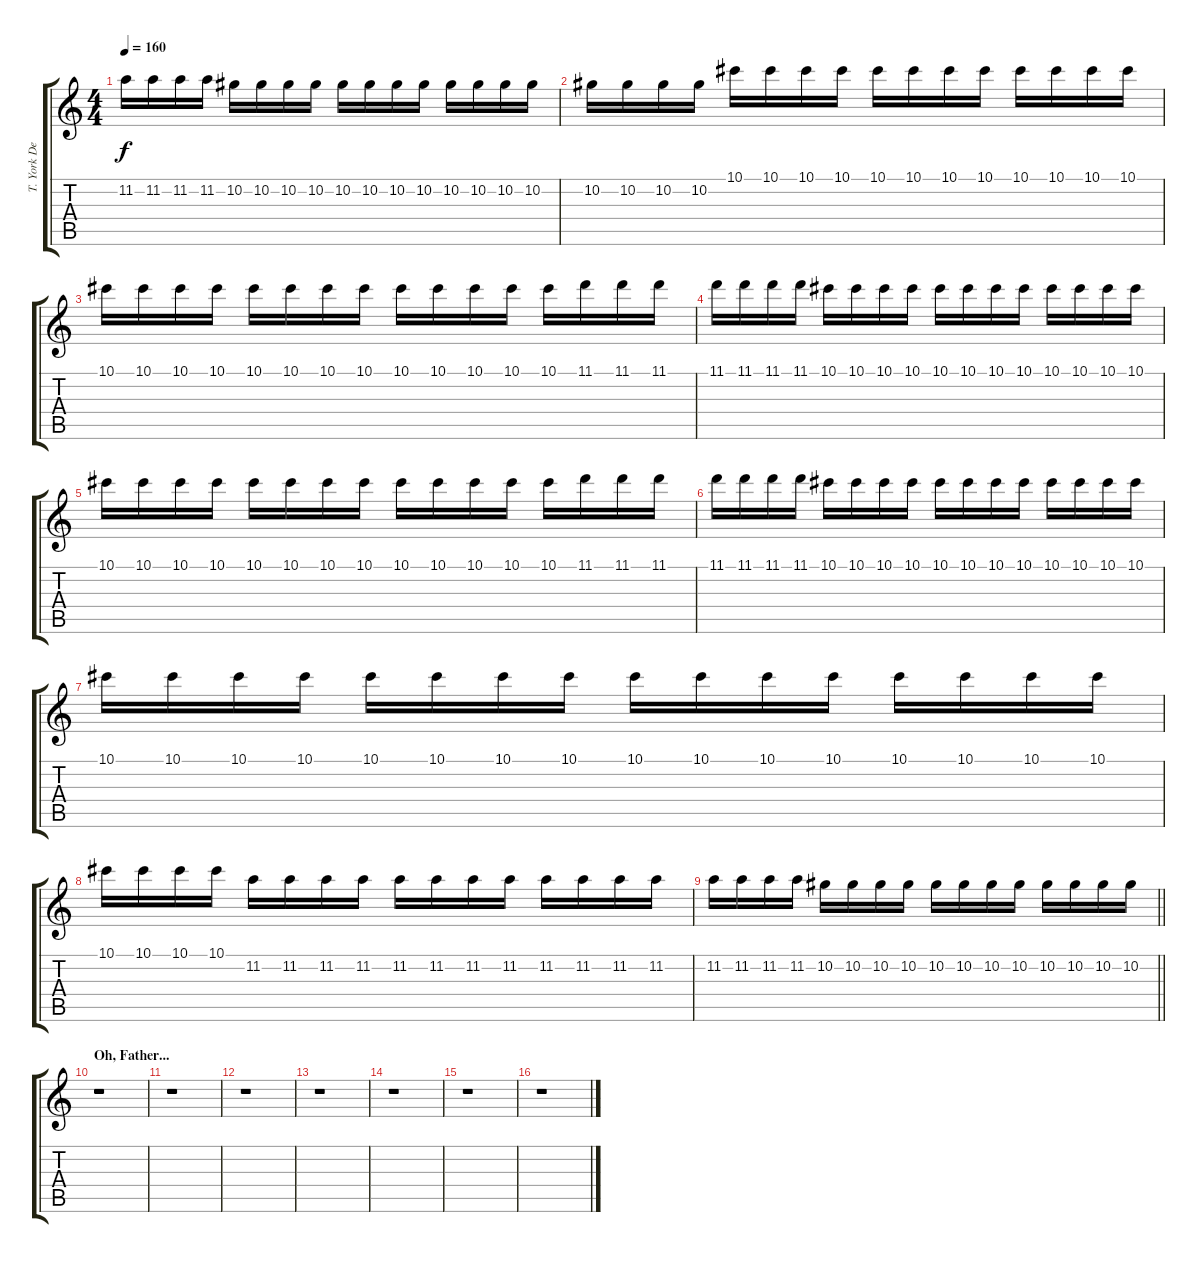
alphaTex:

\track ("T. York Delay" "T. York De") {instrument distortionguitar}
\staff {score tabs}
\tuning (Eb4 Bb3 Gb3 Db3 Ab2 Db2) {hide}
\ts (4 4)
\tempo 160
\clef g2
\ks c
11.2.16{dy f} 11.2.16 11.2.16 11.2.16 10.2.16 10.2.16 10.2.16 10.2.16 10.2.16 10.2.16 10.2.16 10.2.16 10.2.16 10.2.16 10.2.16 10.2.16 |
10.2.16 10.2.16 10.2.16 10.2.16 10.1.16 10.1.16 10.1.16 10.1.16 10.1.16 10.1.16 10.1.16 10.1.16 10.1.16 10.1.16 10.1.16 10.1.16 |
10.1.16 10.1.16 10.1.16 10.1.16 10.1.16 10.1.16 10.1.16 10.1.16 10.1.16 10.1.16 10.1.16 10.1.16 10.1.16 11.1.16 11.1.16 11.1.16 |
11.1.16 11.1.16 11.1.16 11.1.16 10.1.16 10.1.16 10.1.16 10.1.16 10.1.16 10.1.16 10.1.16 10.1.16 10.1.16 10.1.16 10.1.16 10.1.16 |
10.1.16 10.1.16 10.1.16 10.1.16 10.1.16 10.1.16 10.1.16 10.1.16 10.1.16 10.1.16 10.1.16 10.1.16 10.1.16 11.1.16 11.1.16 11.1.16 |
11.1.16 11.1.16 11.1.16 11.1.16 10.1.16 10.1.16 10.1.16 10.1.16 10.1.16 10.1.16 10.1.16 10.1.16 10.1.16 10.1.16 10.1.16 10.1.16 |
10.1.16 10.1.16 10.1.16 10.1.16 10.1.16 10.1.16 10.1.16 10.1.16 10.1.16 10.1.16 10.1.16 10.1.16 10.1.16 10.1.16 10.1.16 10.1.16 |
10.1.16 10.1.16 10.1.16 10.1.16 11.2.16 11.2.16 11.2.16 11.2.16 11.2.16 11.2.16 11.2.16 11.2.16 11.2.16 11.2.16 11.2.16 11.2.16 |
\barLineRight lightlight
11.2.16 11.2.16 11.2.16 11.2.16 10.2.16 10.2.16 10.2.16 10.2.16 10.2.16 10.2.16 10.2.16 10.2.16 10.2.16 10.2.16 10.2.16 10.2.16 |
\section ("" "Oh, Father...")
r.1 |
r.1 |
r.1 |
r.1 |
r.1 |
r.1 |
r.1
